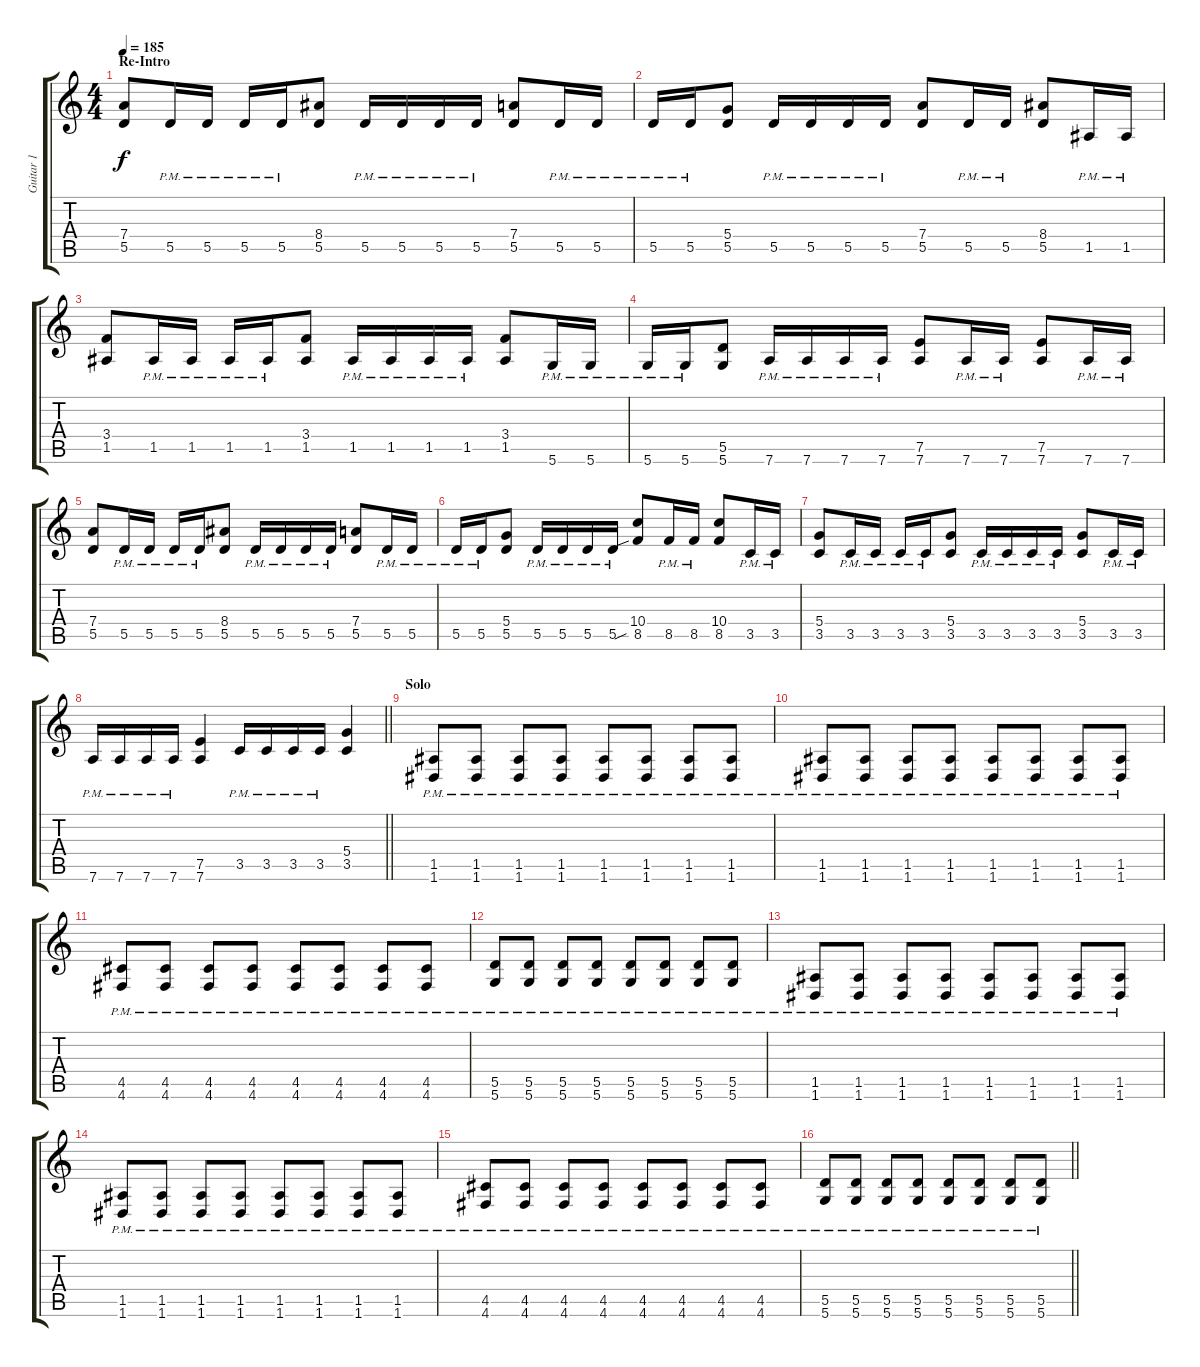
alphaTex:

\track ("Guitar 1" "Guitar 1") {instrument overdrivenguitar}
\staff {score tabs}
\tuning (E4 B3 G3 D3 A2 D2) {hide}
\ts (4 4)
\section ("" "Re-Intro")
\tempo 185
\clef g2
\ks c
(7.4 5.5).8{dy f} 5.5{pm}.16 5.5{pm}.16 5.5{pm}.16 5.5{pm}.16 (8.4 5.5).8 5.5{pm}.16 5.5{pm}.16 5.5{pm}.16 5.5{pm}.16 (7.4 5.5).8 5.5{pm}.16 5.5{pm}.16 |
5.5{pm}.16 5.5{pm}.16 (5.4 5.5).8 5.5{pm}.16 5.5{pm}.16 5.5{pm}.16 5.5{pm}.16 (7.4 5.5).8 5.5{pm}.16 5.5{pm}.16 (8.4 5.5).8 1.5{pm}.16 1.5{pm}.16 |
(3.4 1.5).8 1.5{pm}.16 1.5{pm}.16 1.5{pm}.16 1.5{pm}.16 (3.4 1.5).8 1.5{pm}.16 1.5{pm}.16 1.5{pm}.16 1.5{pm}.16 (3.4 1.5).8 5.6{pm}.16 5.6{pm}.16 |
5.6{pm}.16 5.6{pm}.16 (5.5 5.6).8 7.6{pm}.16 7.6{pm}.16 7.6{pm}.16 7.6{pm}.16 (7.5 7.6).8 7.6{pm}.16 7.6{pm}.16 (7.5 7.6).8 7.6{pm}.16 7.6{pm}.16 |
(7.4 5.5).8 5.5{pm}.16 5.5{pm}.16 5.5{pm}.16 5.5{pm}.16 (8.4 5.5).8 5.5{pm}.16 5.5{pm}.16 5.5{pm}.16 5.5{pm}.16 (7.4 5.5).8 5.5{pm}.16 5.5{pm}.16 |
5.5{pm}.16 5.5{pm}.16 (5.4 5.5).8 5.5{pm}.16 5.5{pm}.16 5.5{pm}.16 5.5{pm}.16 (10.4 8.5{sib}).8 8.5{pm}.16 8.5{pm}.16 (10.4 8.5).8 3.5{pm}.16 3.5{pm}.16 |
(5.4 3.5).8 3.5{pm}.16 3.5{pm}.16 3.5{pm}.16 3.5{pm}.16 (5.4 3.5).8 3.5{pm}.16 3.5{pm}.16 3.5{pm}.16 3.5{pm}.16 (5.4 3.5).8 3.5{pm}.16 3.5{pm}.16 |
\barLineRight lightlight
7.6{pm}.16 7.6{pm}.16 7.6{pm}.16 7.6{pm}.16 (7.5 7.6).4 3.5{pm}.16 3.5{pm}.16 3.5{pm}.16 3.5{pm}.16 (5.4 3.5).4 |
\section ("" "Solo")
(1.5{pm} 1.6{pm}).8 (1.5{pm} 1.6{pm}).8 (1.5{pm} 1.6{pm}).8 (1.5{pm} 1.6{pm}).8 (1.5{pm} 1.6{pm}).8 (1.5{pm} 1.6{pm}).8 (1.5{pm} 1.6{pm}).8 (1.5{pm} 1.6{pm}).8 |
(1.5{pm} 1.6{pm}).8 (1.5{pm} 1.6{pm}).8 (1.5{pm} 1.6{pm}).8 (1.5{pm} 1.6{pm}).8 (1.5{pm} 1.6{pm}).8 (1.5{pm} 1.6{pm}).8 (1.5{pm} 1.6{pm}).8 (1.5{pm} 1.6{pm}).8 |
(4.5{pm} 4.6{pm}).8 (4.5{pm} 4.6{pm}).8 (4.5{pm} 4.6{pm}).8 (4.5{pm} 4.6{pm}).8 (4.5{pm} 4.6{pm}).8 (4.5{pm} 4.6{pm}).8 (4.5{pm} 4.6{pm}).8 (4.5{pm} 4.6{pm}).8 |
(5.5{pm} 5.6{pm}).8 (5.5{pm} 5.6{pm}).8 (5.5{pm} 5.6{pm}).8 (5.5{pm} 5.6{pm}).8 (5.5{pm} 5.6{pm}).8 (5.5{pm} 5.6{pm}).8 (5.5{pm} 5.6{pm}).8 (5.5{pm} 5.6{pm}).8 |
(1.5{pm} 1.6{pm}).8 (1.5{pm} 1.6{pm}).8 (1.5{pm} 1.6{pm}).8 (1.5{pm} 1.6{pm}).8 (1.5{pm} 1.6{pm}).8 (1.5{pm} 1.6{pm}).8 (1.5{pm} 1.6{pm}).8 (1.5{pm} 1.6{pm}).8 |
(1.5{pm} 1.6{pm}).8 (1.5{pm} 1.6{pm}).8 (1.5{pm} 1.6{pm}).8 (1.5{pm} 1.6{pm}).8 (1.5{pm} 1.6{pm}).8 (1.5{pm} 1.6{pm}).8 (1.5{pm} 1.6{pm}).8 (1.5{pm} 1.6{pm}).8 |
(4.5{pm} 4.6{pm}).8 (4.5{pm} 4.6{pm}).8 (4.5{pm} 4.6{pm}).8 (4.5{pm} 4.6{pm}).8 (4.5{pm} 4.6{pm}).8 (4.5{pm} 4.6{pm}).8 (4.5{pm} 4.6{pm}).8 (4.5{pm} 4.6{pm}).8 |
\barLineRight lightlight
(5.5{pm} 5.6{pm}).8 (5.5{pm} 5.6{pm}).8 (5.5{pm} 5.6{pm}).8 (5.5{pm} 5.6{pm}).8 (5.5{pm} 5.6{pm}).8 (5.5{pm} 5.6{pm}).8 (5.5{pm} 5.6{pm}).8 (5.5{pm} 5.6{pm}).8
